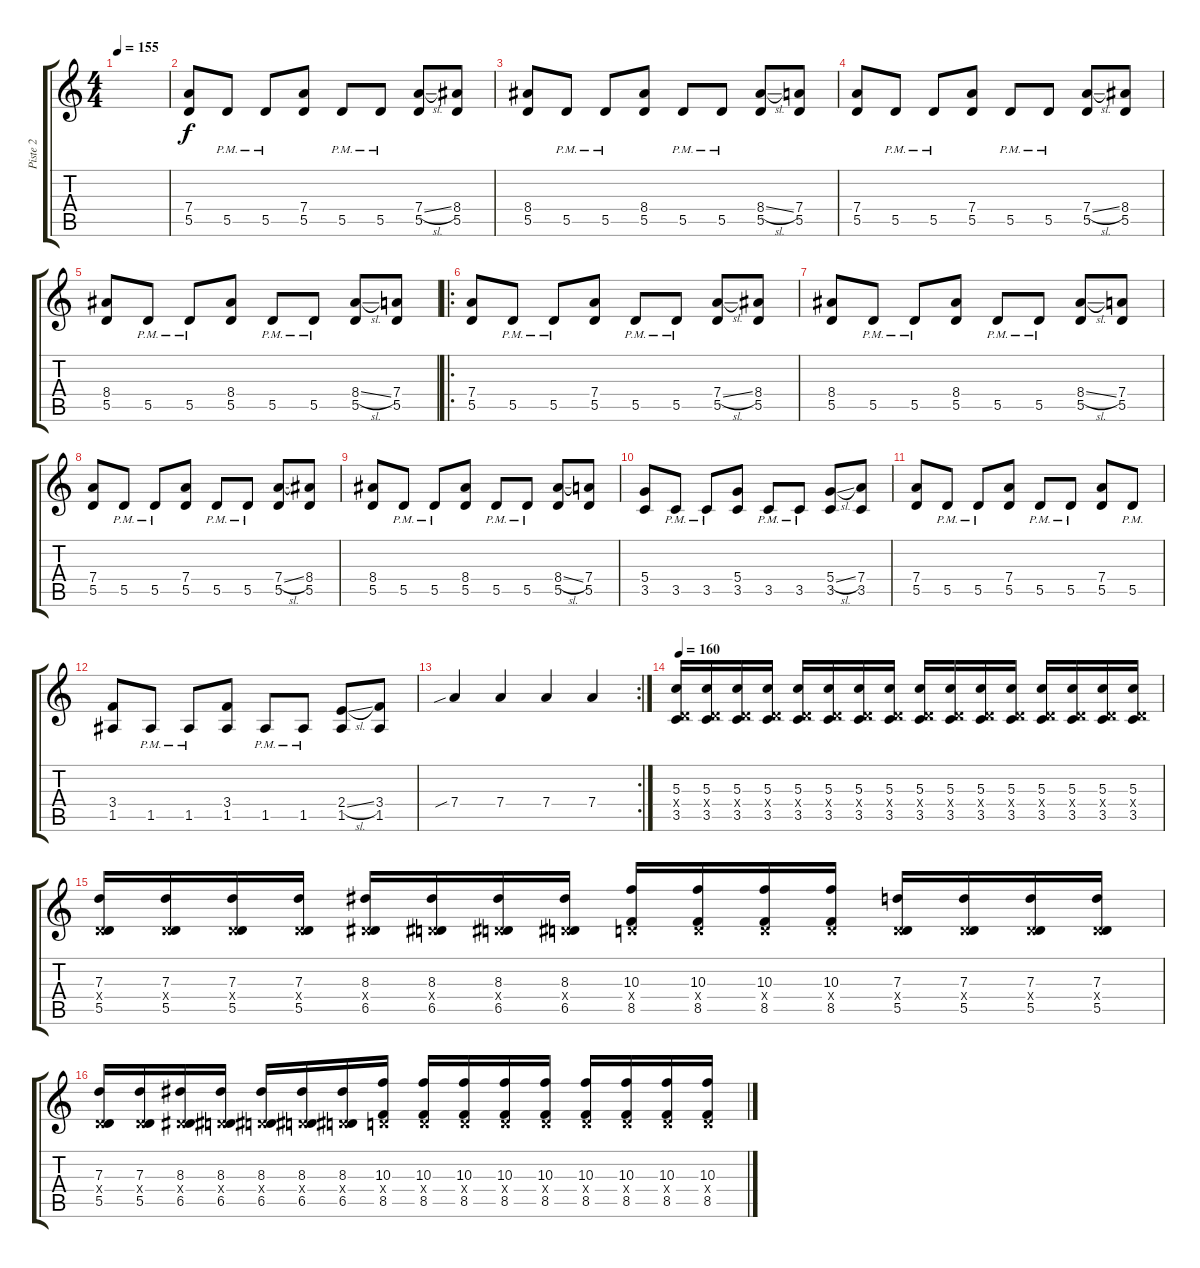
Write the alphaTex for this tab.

\track ("Piste 2" "Piste 2") {instrument distortionguitar}
\staff {score tabs}
\tuning (E4 B3 G3 D3 A2 D2) {hide}
\ts (4 4)
\tempo 155
\clef g2
\ks c
|
(7.4 5.5).8 5.5{pm}.8 5.5{pm}.8 (7.4 5.5).8 5.5{pm}.8 5.5{pm}.8 (7.4{sl} 5.5).8 (8.4 5.5).8 |
(8.4 5.5).8 5.5{pm}.8 5.5{pm}.8 (8.4 5.5).8 5.5{pm}.8 5.5{pm}.8 (8.4{sl} 5.5).8 (7.4 5.5).8 |
(7.4 5.5).8 5.5{pm}.8 5.5{pm}.8 (7.4 5.5).8 5.5{pm}.8 5.5{pm}.8 (7.4{sl} 5.5).8 (8.4 5.5).8 |
(8.4 5.5).8 5.5{pm}.8 5.5{pm}.8 (8.4 5.5).8 5.5{pm}.8 5.5{pm}.8 (8.4{sl} 5.5).8 (7.4 5.5).8 |
\ro
(7.4 5.5).8 5.5{pm}.8 5.5{pm}.8 (7.4 5.5).8 5.5{pm}.8 5.5{pm}.8 (7.4{sl} 5.5).8 (8.4 5.5).8 |
(8.4 5.5).8 5.5{pm}.8 5.5{pm}.8 (8.4 5.5).8 5.5{pm}.8 5.5{pm}.8 (8.4{sl} 5.5).8 (7.4 5.5).8 |
(7.4 5.5).8 5.5{pm}.8 5.5{pm}.8 (7.4 5.5).8 5.5{pm}.8 5.5{pm}.8 (7.4{sl} 5.5).8 (8.4 5.5).8 |
(8.4 5.5).8 5.5{pm}.8 5.5{pm}.8 (8.4 5.5).8 5.5{pm}.8 5.5{pm}.8 (8.4{sl} 5.5).8 (7.4 5.5).8 |
(5.4 3.5).8 3.5{pm}.8 3.5{pm}.8 (5.4 3.5).8 3.5{pm}.8 3.5{pm}.8 (5.4{sl} 3.5).8 (7.4 3.5).8 |
(7.4 5.5).8 5.5{pm}.8 5.5{pm}.8 (7.4 5.5).8 5.5{pm}.8 5.5{pm}.8 (7.4 5.5).8 5.5{pm}.8 |
(3.4 1.5).8 1.5{pm}.8 1.5{pm}.8 (3.4 1.5).8 1.5{pm}.8 1.5{pm}.8 (2.4{sl} 1.5).8 (3.4 1.5).8 |
\rc 2
7.4{sib}.4 7.4.4 7.4.4 7.4.4 |
\tempo 160
(5.3 0.4{x} 3.5).16 (5.3 0.4{x} 3.5).16 (5.3 0.4{x} 3.5).16 (5.3 0.4{x} 3.5).16 (5.3 0.4{x} 3.5).16 (5.3 0.4{x} 3.5).16 (5.3 0.4{x} 3.5).16 (5.3 0.4{x} 3.5).16 (5.3 0.4{x} 3.5).16 (5.3 0.4{x} 3.5).16 (5.3 0.4{x} 3.5).16 (5.3 0.4{x} 3.5).16 (5.3 0.4{x} 3.5).16 (5.3 0.4{x} 3.5).16 (5.3 0.4{x} 3.5).16 (5.3 0.4{x} 3.5).16 |
(7.3 0.4{x} 5.5).16 (7.3 0.4{x} 5.5).16 (7.3 0.4{x} 5.5).16 (7.3 0.4{x} 5.5).16 (8.3 0.4{x} 6.5).16 (8.3 0.4{x} 6.5).16 (8.3 0.4{x} 6.5).16 (8.3 0.4{x} 6.5).16 (10.3 0.4{x} 8.5).16 (10.3 0.4{x} 8.5).16 (10.3 0.4{x} 8.5).16 (10.3 0.4{x} 8.5).16 (7.3 0.4{x} 5.5).16 (7.3 0.4{x} 5.5).16 (7.3 0.4{x} 5.5).16 (7.3 0.4{x} 5.5).16 |
(7.3 0.4{x} 5.5).16 (7.3 0.4{x} 5.5).16 (8.3 0.4{x} 6.5).16 (8.3 0.4{x} 6.5).16 (8.3 0.4{x} 6.5).16 (8.3 0.4{x} 6.5).16 (8.3 0.4{x} 6.5).16 (10.3 0.4{x} 8.5).16 (10.3 0.4{x} 8.5).16 (10.3 0.4{x} 8.5).16 (10.3 0.4{x} 8.5).16 (10.3 0.4{x} 8.5).16 (10.3 0.4{x} 8.5).16 (10.3 0.4{x} 8.5).16 (10.3 0.4{x} 8.5).16 (10.3 0.4{x} 8.5).16
